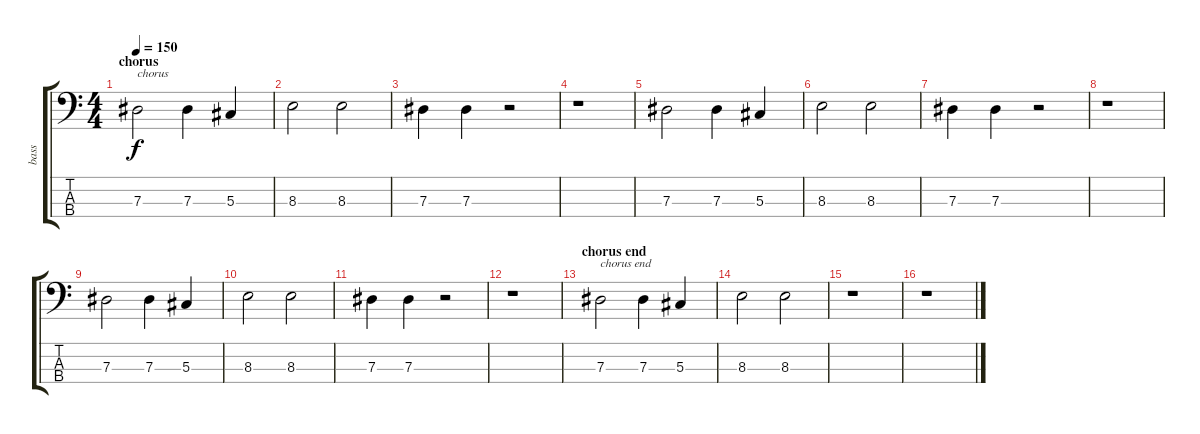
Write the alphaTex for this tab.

\track ("bass" "bass") {instrument electricbasspick}
\staff {score tabs}
\tuning (Gb2 Db2 Ab1 Eb1) {hide}
\ts (4 4)
\section ("" "chorus")
\tempo 150
\clef f4
\ks c
7.3.2{txt "chorus" dy f} 7.3.4 5.3.4 |
8.3.2 8.3.2 |
7.3.4 7.3.4 r.2 |
r.1 |
7.3.2 7.3.4 5.3.4 |
8.3.2 8.3.2 |
7.3.4 7.3.4 r.2 |
r.1 |
7.3.2 7.3.4 5.3.4 |
8.3.2 8.3.2 |
7.3.4 7.3.4 r.2 |
r.1 |
\section ("" "chorus end")
7.3.2{txt "chorus end"} 7.3.4 5.3.4 |
8.3.2 8.3.2 |
r.1 |
r.1
